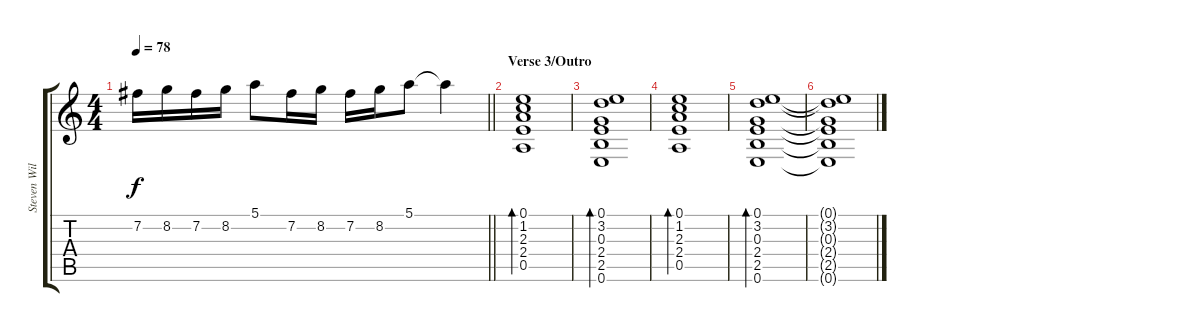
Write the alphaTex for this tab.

\track ("Steven Wilson (Guitar)" "Steven Wil") {instrument electricguitarjazz}
\staff {score tabs}
\tuning (E4 B3 G3 D3 A2 E2) {hide}
\ts (4 4)
\tempo 78
\clef g2
\barLineRight lightlight
\ks c
7.2.16{dy f} 8.2.16 7.2.16 8.2.16 5.1.8 7.2.16 8.2.16 7.2.16 8.2.16 5.1.8 5.1{t}.4 |
\section ("" "Verse 3/Outro")
(0.1 1.2 2.3 2.4 0.5).1{bd 240 volume 13 instrument electricguitarjazz} |
(0.1 3.2 0.3 2.4 2.5 0.6).1{bd 240} |
(0.1 1.2 2.3 2.4 0.5).1{bd 240} |
(0.1 3.2 0.3 2.4 2.5 0.6).1{bd 240} |
(0.1{t} 3.2{t} 0.3{t} 2.4{t} 2.5{t} 0.6{t}).1
